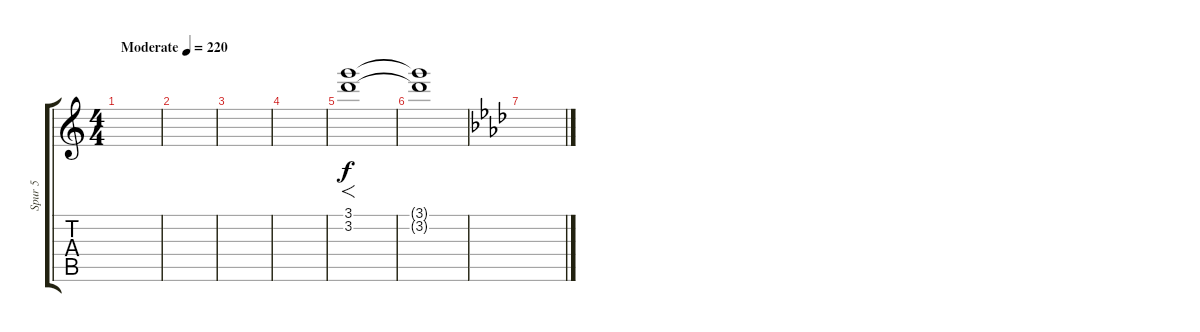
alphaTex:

\track ("Spur 5" "Spur 5") {instrument pad2warm bank 127}
\staff {score tabs}
\tuning (E6 B5 G3 D3 A2 E2) {hide}
\ts (4 4)
\tempo (220 "Moderate")
\clef g2
\ks c
|
|
|
|
(3.1 3.2).1{f volume 12} |
(3.1{t} 3.2{t}).1 |
\ks fminor
